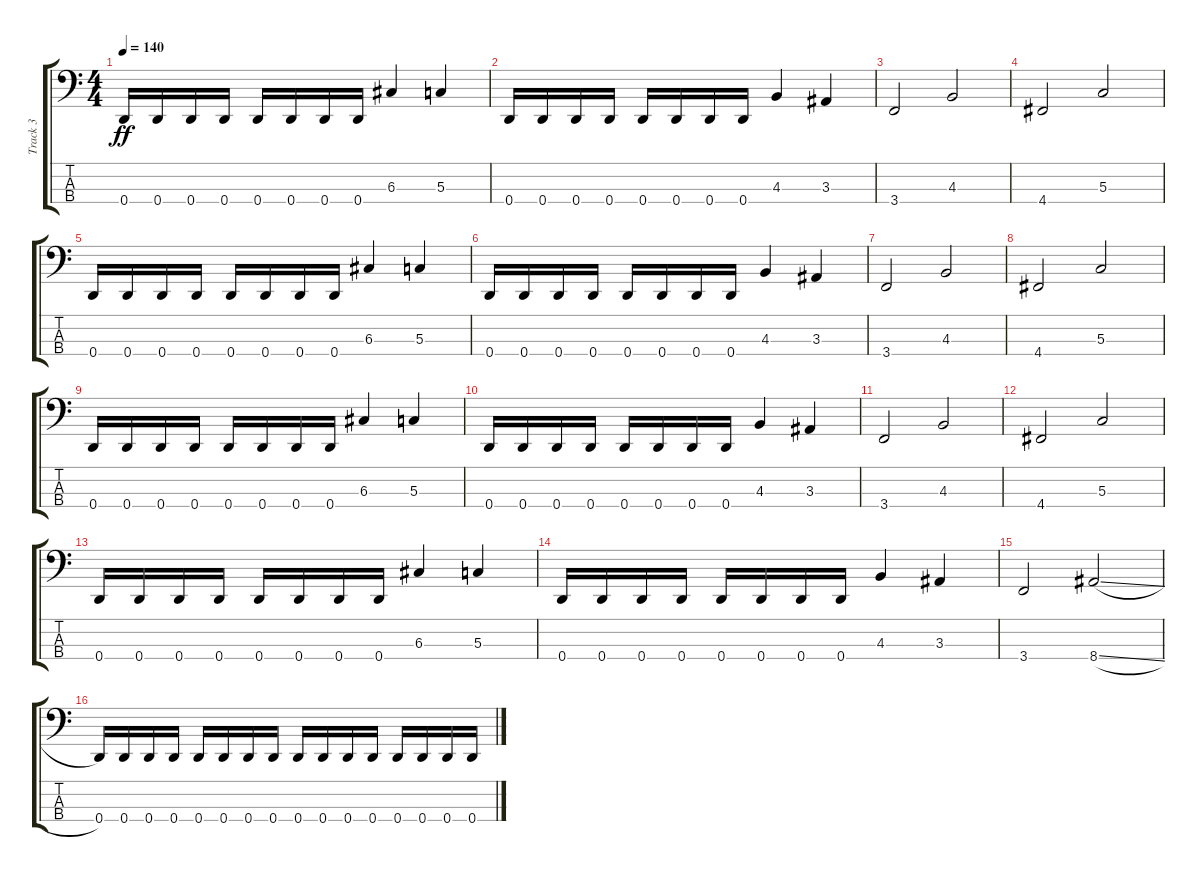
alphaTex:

\track ("Track 3" "Track 3") {instrument electricbassfinger}
\staff {score tabs}
\tuning (F2 C2 G1 D1) {hide}
\ts (4 4)
\tempo 140
\clef f4
\ks c
0.4.16{dy ff} 0.4.16 0.4.16 0.4.16 0.4.16 0.4.16 0.4.16 0.4.16 6.3.4 5.3.4 |
0.4.16 0.4.16 0.4.16 0.4.16 0.4.16 0.4.16 0.4.16 0.4.16 4.3.4 3.3.4 |
3.4.2 4.3.2 |
4.4.2 5.3.2 |
0.4.16 0.4.16 0.4.16 0.4.16 0.4.16 0.4.16 0.4.16 0.4.16 6.3.4 5.3.4 |
0.4.16 0.4.16 0.4.16 0.4.16 0.4.16 0.4.16 0.4.16 0.4.16 4.3.4 3.3.4 |
3.4.2 4.3.2 |
4.4.2 5.3.2 |
0.4.16 0.4.16 0.4.16 0.4.16 0.4.16 0.4.16 0.4.16 0.4.16 6.3.4 5.3.4 |
0.4.16 0.4.16 0.4.16 0.4.16 0.4.16 0.4.16 0.4.16 0.4.16 4.3.4 3.3.4 |
3.4.2 4.3.2 |
4.4.2 5.3.2 |
0.4.16 0.4.16 0.4.16 0.4.16 0.4.16 0.4.16 0.4.16 0.4.16 6.3.4 5.3.4 |
0.4.16 0.4.16 0.4.16 0.4.16 0.4.16 0.4.16 0.4.16 0.4.16 4.3.4 3.3.4 |
3.4.2 8.4{sl}.2 |
0.4.16 0.4.16 0.4.16 0.4.16 0.4.16 0.4.16 0.4.16 0.4.16 0.4.16 0.4.16 0.4.16 0.4.16 0.4.16 0.4.16 0.4.16 0.4.16
